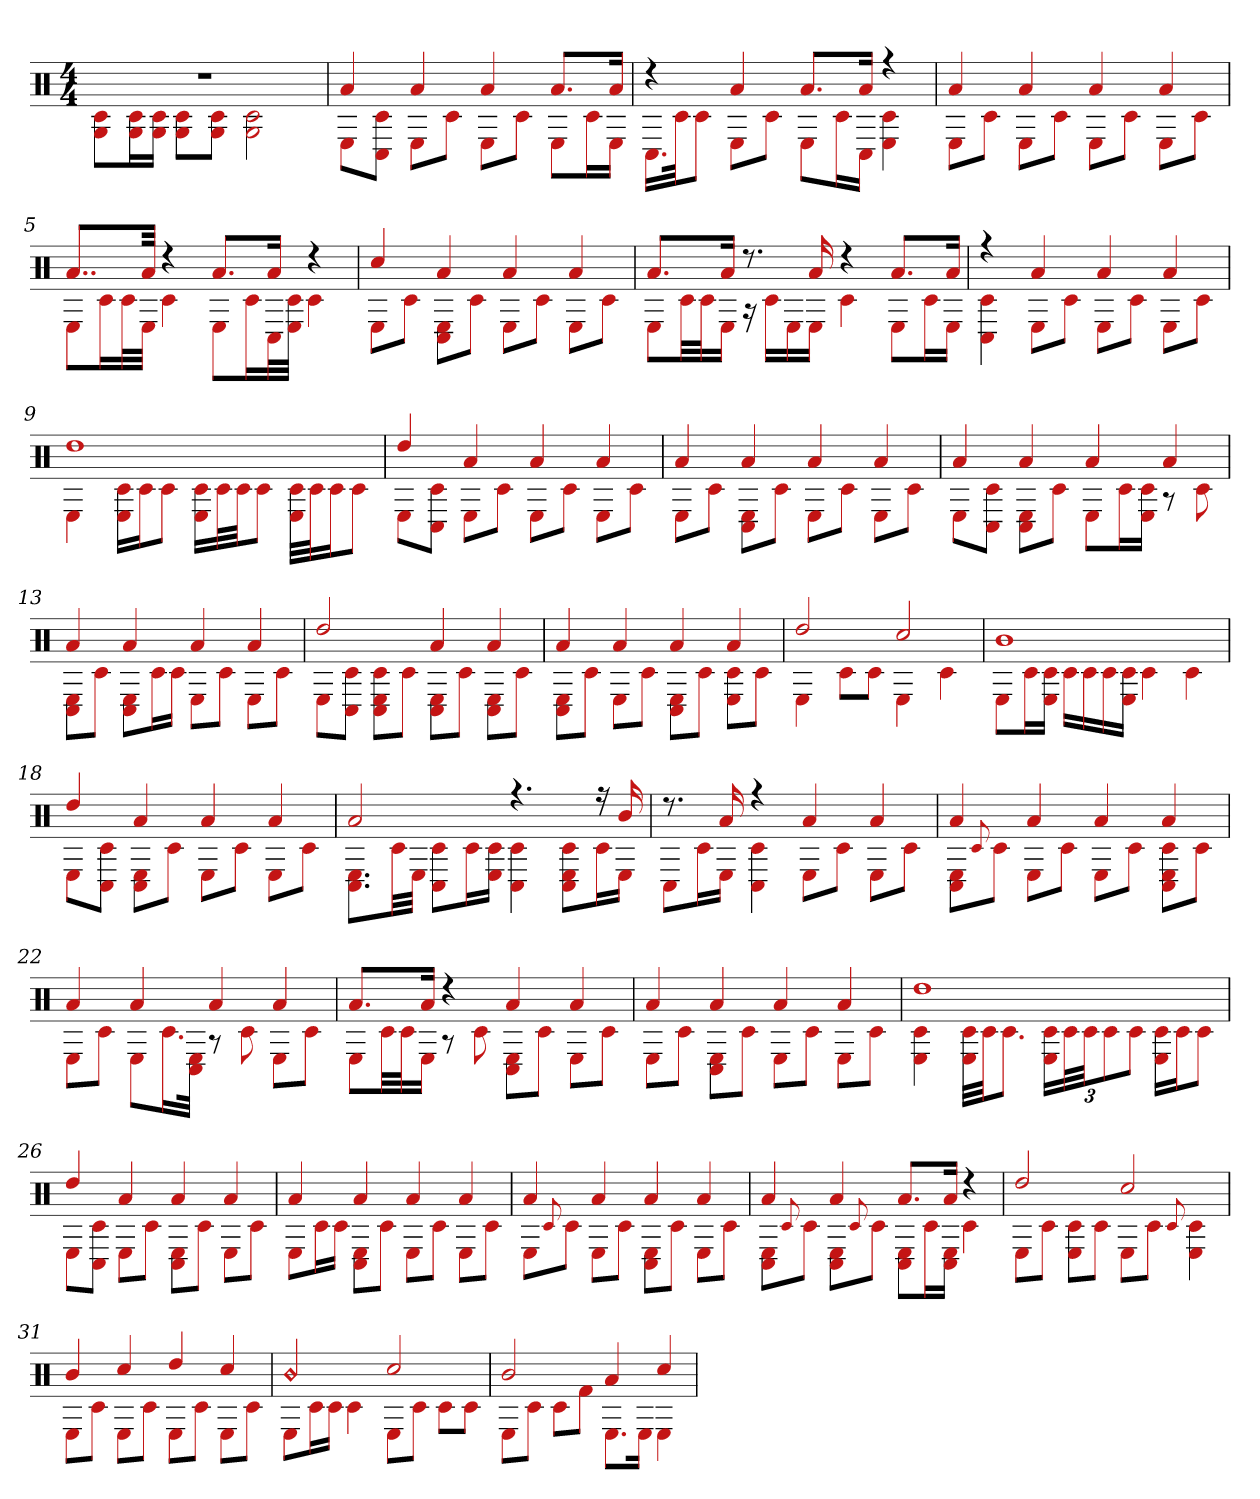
**kern
*part1
*staff1
*clefX
*k[]
*M4/4
=1
*^
1r	8G 8c#L
.	16c# 16GL
.	16c# 16GJJ
.	8G 8c#L
.	8c# 8GJ
.	2G 2c#
=2	=2
4a	8EL
.	8C# 8c#J
4a	8EL
.	8c#J
4a	8EL
.	8c#J
8.aL	8EL
.	16c#L
16aJk	16EJJ
=3	=3
4r	16.C#LL
.	32c#Jk
.	8c#J
4a	8EL
.	8c#J
8.aL	8EL
.	16c#L
16aJk	16C#JJ
4r	4E 4c#
=4	=4
4a	8EL
.	8c#J
4a	8EL
.	8c#J
4a	8EL
.	8c#J
4a	8EL
.	8c#J
=5	=5
8..aL	8EL
.	16c#L
.	32c#L
32aJkk	32EJJJ
4r	4c#
8.aL	8EL
.	16c#L
16aJk	32C#L
.	32E 32c#JJJ
4r	4c#
=6	=6
4cc#	8EL
.	8c#J
4a	8C# 8EL
.	8c#J
4a	8EL
.	8c#J
4a	8EL
.	8c#J
=7	=7
8.aL	8EL
.	32c#LL
.	32c#J
16aJk	16EJJ
8.r	16r
.	16c#LL
.	16E
16a	16EJJ
4r	4c#
8.aL	8EL
.	16c#L
16aJk	16EJJ
=8	=8
4r	4C# 4c#
4a	8EL
.	8c#J
4a	8EL
.	8c#J
4a	8EL
.	8c#J
=9	=9
1dd	4E
.	16E 16c#LL
.	16c#J
.	8c#J
.	16E 16c#LL
.	32c#L
.	32c#JJ
.	8c#J
.	32c# 32ELLL
.	32c#J
.	16c#J
.	8c#J
=10	=10
4dd	8EL
.	8c# 8C#J
4a	8EL
.	8c#J
4a	8EL
.	8c#J
4a	8EL
.	8c#J
=11	=11
4a	8EL
.	8c#J
4a	8E 8C#L
.	8c#J
4a	8EL
.	8c#J
4a	8EL
.	8c#J
=12	=12
4a	8EL
.	8C# 8c#J
4a	8E 8C#L
.	8c#J
4a	8EL
.	16c#L
.	16c# 16EJJ
4a	8r
.	8c#
=13	=13
4a	8E 8C#L
.	8c#J
4a	8E 8C#L
.	16c#L
.	16c#JJ
4a	8EL
.	8c#J
4a	8EL
.	8c#J
=14	=14
2dd	8EL
.	8c# 8C#J
.	8c# 8E 8C#L
.	8c#J
4a	8E 8C#L
.	8c#J
4a	8E 8C#L
.	8c#J
=15	=15
4a	8E 8C#L
.	8c#J
4a	8EL
.	8c#J
4a	8E 8C#L
.	8c#J
4a	8c# 8EL
.	8c#J
=16	=16
2dd	4E
.	8c#L
.	8c#J
2cc#	4E
.	4c#
=17	=17
1b	8EL
.	16c#L
.	16E 16c#JJ
.	16c#LL
.	16c#
.	16c#
.	16c# 16EJJ
.	4c#
.	4c#
=18	=18
4dd	8EL
.	8C# 8c#J
4a	8E 8C#L
.	8c#J
4a	8EL
.	8c#J
4a	8EL
.	8c#J
=19	=19
2a	8.E 8.C#L
.	32c#LL
.	32EJJJ
.	8c# 8C#L
.	16c#L
.	16c# 16EJJ
4.r	4C# 4c#
.	8E 8C# 8c#L
16r	16c#L
16b	16EJJ
=20	=20
8.r	8C#L
.	16c#L
16a	16EJJ
4r	4C# 4c#
4a	8EL
.	8c#J
4a	8EL
.	8c#J
=21	=21
4a	8E 8C#L
.	8qqc#
.	8c#J
4a	8EL
.	8c#J
4a	8EL
.	8c#J
4a	8C# 8E 8c#L
.	8c#J
=22	=22
4a	8EL
.	8c#J
4a	8EL
.	16.c#L
.	32C# 32EJJk
4a	8r
.	8c#
4a	8EL
.	8c#J
=23	=23
8.aL	8EL
.	32c#LL
.	32c#J
16aJk	16EJJ
4r	8r
.	8c#
4a	8E 8C#L
.	8c#J
4a	8EL
.	8c#J
=24	=24
4a	8EL
.	8c#J
4a	8E 8C#L
.	8c#J
4a	8EL
.	8c#J
4a	8EL
.	8c#J
=25	=25
1dd	4E 4c#
.	32E 32c#LLL
.	32c#JJ
.	8.c#J
.	24E 24c#LL
.	48c#L
.	48c#JJ
.	12c#
.	12c#J
.	16c# 16ELL
.	16c#J
.	8c#J
=26	=26
4dd	8EL
.	8C# 8c#J
4a	8EL
.	8c#J
4a	8E 8C#L
.	8c#J
4a	8EL
.	8c#J
=27	=27
4a	8EL
.	16c#L
.	16c#JJ
4a	8E 8C#L
.	8c#J
4a	8EL
.	8c#J
4a	8EL
.	8c#J
=28	=28
4a	8EL
.	8qqc#
.	8c#J
4a	8EL
.	8c#J
4a	8C# 8EL
.	8c#J
4a	8EL
.	8c#J
=29	=29
4a	8E 8C#L
.	8qqc#
.	8c#J
4a	8E 8C#L
.	8qqc#
.	8c#J
8.aL	8E 8C#L
.	16c#L
16aJk	16C# 16EJJ
4r	4c#
=30	=30
2dd	8EL
.	8c#J
.	8E 8c#L
.	8c#J
2cc#	8EL
.	8c#J
.	8qqc#
.	4E 4c#
=31	=31
4b	8EL
.	8c#J
4cc#	8EL
.	8c#J
4dd	8EL
.	8c#J
4cc#	8EL
.	8c#J
=32	=32
!LO:N:head=diamond	!
2b	8EL
.	16c#L
.	16c#JJ
.	4c#
2cc#	8EL
.	8c#J
.	8c#L
.	8c#J
=33	=33
2b	8EL
.	8c#J
.	8c#L
.	8f#J
4a	8.EL
.	16EJk
4cc#	4E
*v	*v
=
*-
